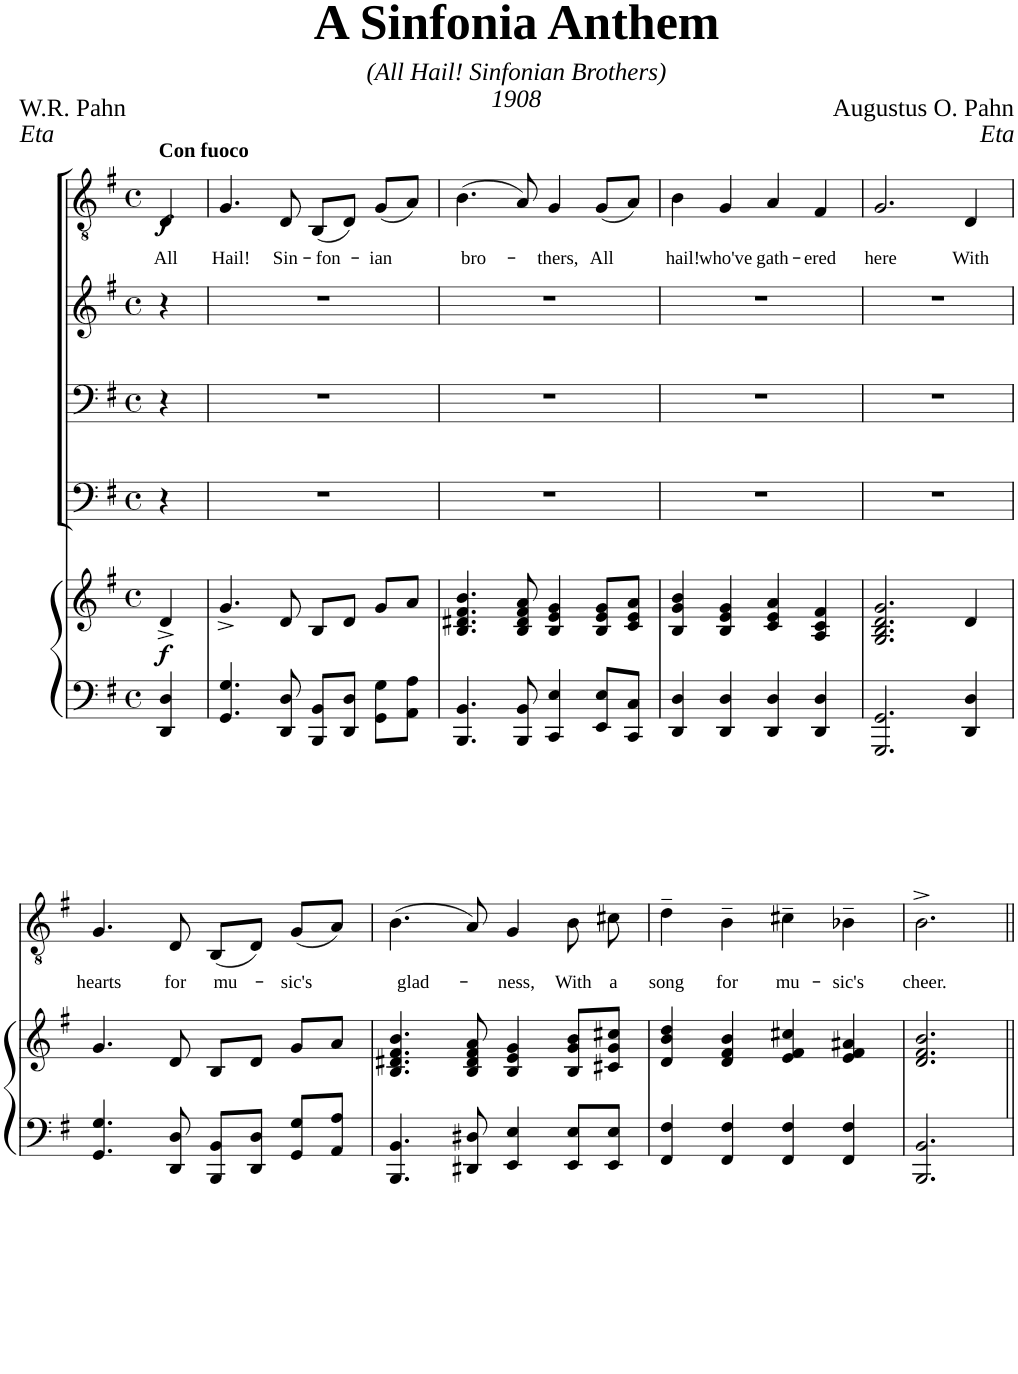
**kern	**kern	**dynam	**kern	**kern	**kern	**kern	**text	**dynam
*part5	*part5	*part5	*part4	*part3	*part2	*part1	*part1	*part1
*staff6	*staff5	*staff5/6	*staff4	*staff3	*staff2	*staff1	*staff1	*staff1
*I"Piano	*	*	*I"Bass II	*I"Bass I	*I"Tenor II	*I"Tenor I	*	*
*I'Pno	*	*	*	*	*	*	*	*
*clefF4	*clefG2	*	*clefF4	*clefF4	*clefG2	*clefGv2	*	*
*k[f#]	*k[f#]	*	*k[f#]	*k[f#]	*k[f#]	*k[f#]	*	*
*M4/4	*M4/4	*	*M4/4	*M4/4	*M4/4	*M4/4	*	*
*met(c)	*met(c)	*	*met(c)	*met(c)	*met(c)	*met(c)	*	*
=1	=1	=1	=1	=1	=1	=1	=1	=1
!	!	!	!	!	!	!LO:TX:a:B:t=Con fuoco	!	!
!	!	!LO:DY:b	!	!	!	!	!LO:LY:b	!LO:DY:b
4DD/ 4D/	4d^/	f	4r	4r	4r	4D/	All	f
=2	=2	=2	=2	=2	=2	=2	=2	=2
!	!	!	!	!	!	!	!LO:LY:b	!
4.GG/ 4.G/	4.g^/	.	1r	1r	1r	4.G/	Hail!	.
!	!	!	!	!	!	!	!LO:LY:b	!
8DD/ 8D/	8d/	.	.	.	.	8D/	Sin-	.
!	!	!	!	!	!	!	!LO:LY:b	!
8BBB/ 8BB/L	8B/L	.	.	.	.	(8BB/L	-fon-	.
8DD/ 8D/J	8d/J	.	.	.	.	8D/J)	.	.
!	!	!	!	!	!	!	!LO:LY:b	!
8GG\ 8G\L	8g/L	.	.	.	.	(8G/L	-ian	.
8AA\ 8A\J	8a/J	.	.	.	.	8A/J)	.	.
=3	=3	=3	=3	=3	=3	=3	=3	=3
!	!	!	!	!	!	!	!LO:LY:b	!
4.BBB/ 4.BB/	4.B/ 4.d#X/ 4.f#/ 4.b/	.	1r	1r	1r	(4.B\	bro-	.
8BBB/ 8BB/	8B/ 8d#/ 8f#/ 8a/	.	.	.	.	8A/)	.	.
!	!	!	!	!	!	!	!LO:LY:b	!
4CC/ 4E/	4B/ 4e/ 4g/	.	.	.	.	4G/	-thers,	.
!	!	!	!	!	!	!	!LO:LY:b	!
8EE/ 8E/L	8B/ 8e/ 8g/L	.	.	.	.	(8G/L	All	.
8CC/ 8C/J	8c/ 8e/ 8a/J	.	.	.	.	8A/J)	.	.
=4	=4	=4	=4	=4	=4	=4	=4	=4
!	!	!	!	!	!	!	!LO:LY:b	!
4DD/ 4D/	4B/ 4g/ 4b/	.	1r	1r	1r	4B\	hail!	.
!	!	!	!	!	!	!	!LO:LY:b	!
4DD/ 4D/	4B/ 4e/ 4g/	.	.	.	.	4G/	who've	.
!	!	!	!	!	!	!	!LO:LY:b	!
4DD/ 4D/	4c/ 4e/ 4a/	.	.	.	.	4A/	gath-	.
!	!	!	!	!	!	!	!LO:LY:b	!
4DD/ 4D/	4A/ 4c/ 4f#/	.	.	.	.	4F#/	-ered	.
=5	=5	=5	=5	=5	=5	=5	=5	=5
!	!	!	!	!	!	!	!LO:LY:b	!
2.GGG/ 2.GG/	2.G/ 2.B/ 2.d/ 2.g/	.	1r	1r	1r	2.G/	here	.
!	!	!	!	!	!	!	!LO:LY:b	!
4DD/ 4D/	4d/	.	.	.	.	4D/	With	.
!!LO:LB:g=z
=6	=6	=6	=6	=6	=6	=6	=6	=6
!	!	!	!	!	!	!	!LO:LY:b	!
4.GG/ 4.G/	4.g/	.	1r	1r	1r	4.G/	hearts	.
!	!	!	!	!	!	!	!LO:LY:b	!
8DD/ 8D/	8d/	.	.	.	.	8D/	for	.
!	!	!	!	!	!	!	!LO:LY:b	!
8BBB/ 8BB/L	8B/L	.	.	.	.	(8BB/L	mu-	.
8DD/ 8D/J	8d/J	.	.	.	.	8D/J)	.	.
!	!	!	!	!	!	!	!LO:LY:b	!
8GG/ 8G/L	8g/L	.	.	.	.	(8G/L	-sic's	.
8AA/ 8A/J	8a/J	.	.	.	.	8A/J)	.	.
=7	=7	=7	=7	=7	=7	=7	=7	=7
!	!	!	!	!	!	!	!LO:LY:b	!
4.BBB/ 4.BB/	4.B/ 4.d#X/ 4.f#/ 4.b/	.	1r	1r	1r	(4.B\	glad-	.
8DD#X/ 8D#X/	8B/ 8d#/ 8f#/ 8a/	.	.	.	.	8A/)	.	.
!	!	!	!	!	!	!	!LO:LY:b	!
4EE/ 4E/	4B/ 4e/ 4g/	.	.	.	.	4G/	-ness,	.
!	!	!	!	!	!	!	!LO:LY:b	!
8EE/ 8E/L	8B/ 8g/ 8b/L	.	.	.	.	8B\	With	.
!	!	!	!	!	!	!	!LO:LY:b	!
8EE/ 8E/J	8c#X/ 8g/ 8cc#X/J	.	.	.	.	8c#X\	a	.
=8	=8	=8	=8	=8	=8	=8	=8	=8
!	!	!	!	!	!	!	!LO:LY:b	!
4FF#/ 4F#/	4d/ 4b/ 4dd/	.	1r	1r	1r	4d~\	song	.
!	!	!	!	!	!	!	!LO:LY:b	!
4FF#/ 4F#/	4d/ 4f#/ 4b/	.	.	.	.	4B~\	for	.
!	!	!	!	!	!	!	!LO:LY:b	!
4FF#/ 4F#/	4e/ 4f#/ 4cc#X/	.	.	.	.	4c#X~\	mu-	.
!	!	!	!	!	!	!	!LO:LY:b	!
4FF#/ 4F#/	4e/ 4f#/ 4a#X/	.	.	.	.	4B-X~\	-sic's	.
=9	=9	=9	=9	=9	=9	=9	=9	=9
!	!	!	!	!	!	!	!LO:LY:b	!
2.BBB/ 2.BB/	2.d/ 2.f#/ 2.b/	.	2r	2r	2r	2.B^\	cheer.	.
.	.	.	4r	4r	4r	.	.	.
=||	=||	=||	=||	=||	=||	=||	=||	=||
*-	*-	*-	*-	*-	*-	*-	*-	*-
